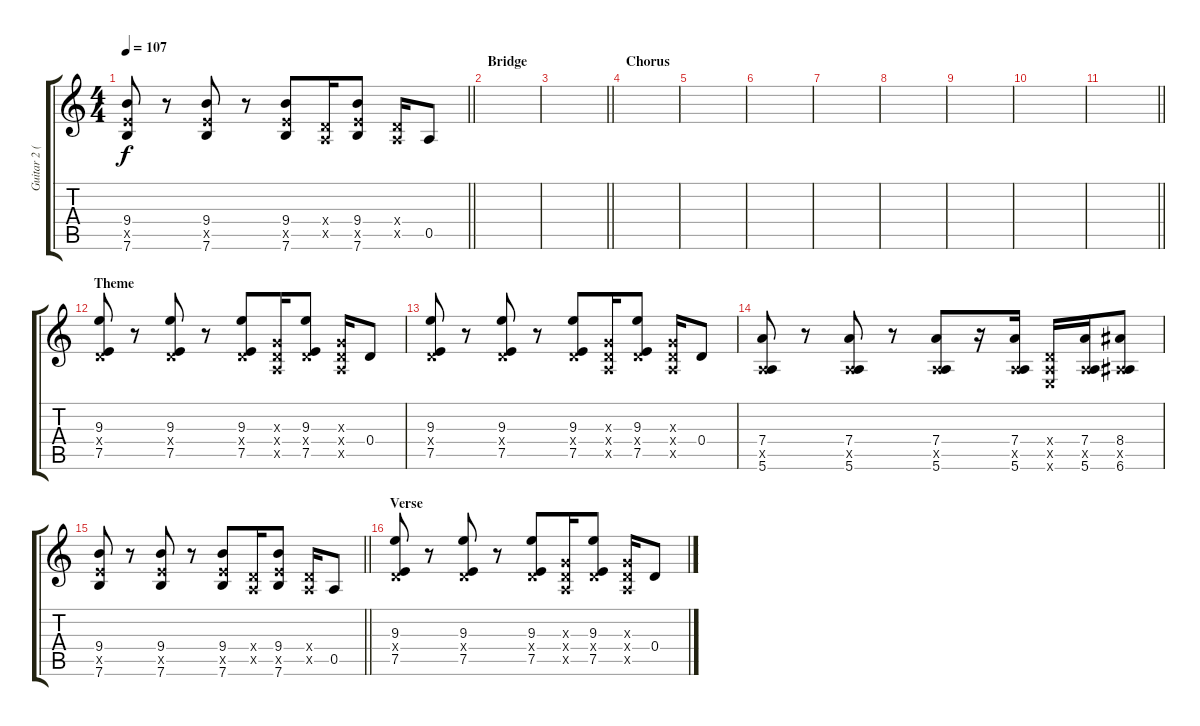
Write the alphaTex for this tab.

\track ("Guitar 2 (Overdub)" "Guitar 2 (") {instrument distortionguitar}
\staff {score tabs}
\tuning (E4 B3 G3 D3 A2 E2) {hide}
\ts (4 4)
\tempo 107
\clef g2
\barLineRight lightlight
\ks c
(9.4 7.5{x} 7.6).8{dy f} r.8 (9.4 7.5{x} 7.6).8 r.8 (9.4 7.5{x} 7.6).8 (0.4{x} 0.5{x}).16 (9.4 7.5{x} 7.6).8 (0.4{x} 0.5{x}).16 0.5.8 |
\section ("" "Bridge")
|
\barLineRight lightlight
|
\section ("" "Chorus")
|
|
|
|
|
|
|
\barLineRight lightlight
|
\section ("" "Theme")
(9.3 0.4{x} 7.5).8 r.8 (9.3 0.4{x} 7.5).8 r.8 (9.3 0.4{x} 7.5).8 (0.3{x} 0.4{x} 0.5{x}).16 (9.3 0.4{x} 7.5).8 (0.3{x} 0.4{x} 0.5{x}).16 0.4.8 |
(9.3 0.4{x} 7.5).8 r.8 (9.3 0.4{x} 7.5).8 r.8 (9.3 0.4{x} 7.5).8 (0.3{x} 0.4{x} 0.5{x}).16 (9.3 0.4{x} 7.5).8 (0.3{x} 0.4{x} 0.5{x}).16 0.4.8 |
(7.4 0.5{x} 5.6).8 r.8 (7.4 0.5{x} 5.6).8 r.8 (7.4 0.5{x} 5.6).8 r.16 (7.4 0.5{x} 5.6).16 (0.4{x} 0.5{x} 0.6{x}).16 (7.4 0.5{x} 5.6).16 (8.4 0.5{x} 6.6).8 |
\barLineRight lightlight
(9.4 7.5{x} 7.6).8 r.8 (9.4 7.5{x} 7.6).8 r.8 (9.4 7.5{x} 7.6).8 (0.4{x} 0.5{x}).16 (9.4 7.5{x} 7.6).8 (0.4{x} 0.5{x}).16 0.5.8 |
\section ("" "Verse")
(9.3 0.4{x} 7.5).8 r.8 (9.3 0.4{x} 7.5).8 r.8 (9.3 0.4{x} 7.5).8 (0.3{x} 0.4{x} 0.5{x}).16 (9.3 0.4{x} 7.5).8 (0.3{x} 0.4{x} 0.5{x}).16 0.4.8
